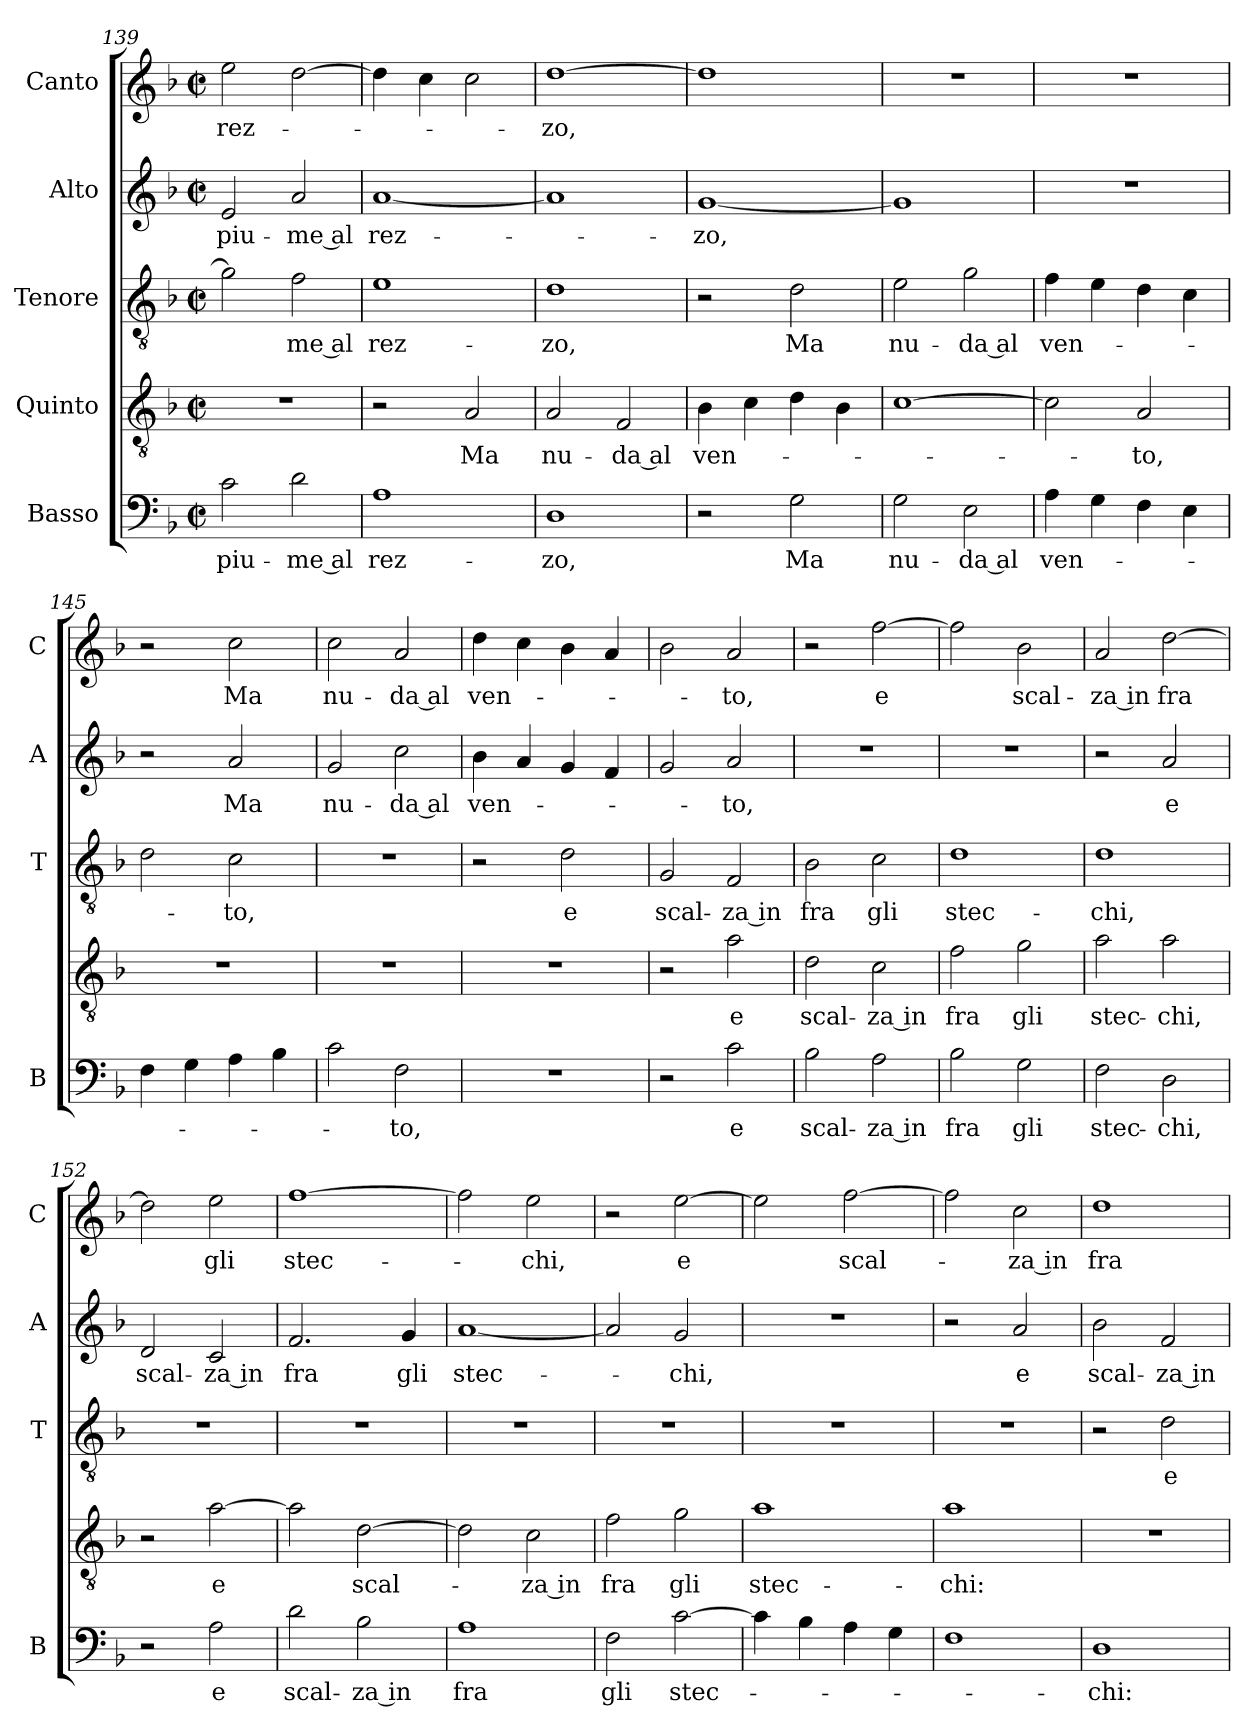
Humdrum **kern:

**kern	**text	**kern	**text	**kern	**text	**kern	**text	**kern	**text
*part5	*part5	*part4	*part4	*part3	*part3	*part2	*part2	*part1	*part1
*staff5	*staff5	*staff4	*staff4	*staff3	*staff3	*staff2	*staff2	*staff1	*staff1
*I"Basso	*	*I"Quinto	*	*I"Tenore	*	*I"Alto	*	*I"Canto	*
*I'B	*	*	*	*I'T	*	*I'A	*	*I'C	*
*clefF4	*	*clefGv2	*	*clefGv2	*	*clefG2	*	*clefG2	*
*k[b-]	*	*k[b-]	*	*k[b-]	*	*k[b-]	*	*k[b-]	*
*M2/2	*	*M2/2	*	*M2/2	*	*M2/2	*	*M2/2	*
*met(c|)	*	*met(c|)	*	*met(c|)	*	*met(c|)	*	*met(c|)	*
=139	=139	=139	=139	=139	=139	=139	=139	=139	=139
!	!LO:LY:b	!	!	!	!	!	!LO:LY:b	!	!LO:LY:b
2c\	piu-	1r	.	2g\]	.	2e/	piu-	2ee\	rez-
!	!LO:LY:b	!	!	!	!LO:LY:b	!	!LO:LY:b	!	!
2d\	me al	.	.	2f\	me al	2a/	me al	[2dd\	.
=140	=140	=140	=140	=140	=140	=140	=140	=140	=140
!	!LO:LY:b	!	!	!	!LO:LY:b	!	!LO:LY:b	!	!
1A	rez-	2r	.	1e	rez-	[1a	rez-	4dd\]	.
.	.	.	.	.	.	.	.	4cc\	.
!	!	!	!LO:LY:b	!	!	!	!	!	!
.	.	2A/	Ma	.	.	.	.	2cc\	.
!!LO:LB:g=z
=141	=141	=141	=141	=141	=141	=141	=141	=141	=141
!	!LO:LY:b	!	!LO:LY:b	!	!LO:LY:b	!	!	!	!LO:LY:b
1D	-zo,	2A/	nu-	1d	-zo,	1a]	.	[1dd	-zo,
!	!	!	!LO:LY:b	!	!	!	!	!	!
.	.	2F/	da al	.	.	.	.	.	.
=142	=142	=142	=142	=142	=142	=142	=142	=142	=142
!	!	!	!LO:LY:b	!	!	!	!LO:LY:b	!	!
2r	.	4B-\	ven-	2r	.	[1g	-zo,	1dd]	.
.	.	4c\	.	.	.	.	.	.	.
!	!LO:LY:b	!	!	!	!LO:LY:b	!	!	!	!
2G\	Ma	4d\	.	2d\	Ma	.	.	.	.
.	.	4B-\	.	.	.	.	.	.	.
=143	=143	=143	=143	=143	=143	=143	=143	=143	=143
!	!LO:LY:b	!	!	!	!LO:LY:b	!	!	!	!
2G\	nu-	[1c	.	2e\	nu-	1g]	.	1r	.
!	!LO:LY:b	!	!	!	!LO:LY:b	!	!	!	!
2E\	da al	.	.	2g\	da al	.	.	.	.
=144	=144	=144	=144	=144	=144	=144	=144	=144	=144
!	!LO:LY:b	!	!	!	!LO:LY:b	!	!	!	!
4A\	ven-	2c\]	.	4f\	ven-	1r	.	1r	.
4G\	.	.	.	4e\	.	.	.	.	.
!	!	!	!LO:LY:b	!	!	!	!	!	!
4F\	.	2A/	-to,	4d\	.	.	.	.	.
4E\	.	.	.	4c\	.	.	.	.	.
=145	=145	=145	=145	=145	=145	=145	=145	=145	=145
4F\	.	1r	.	2d\	.	2r	.	2r	.
4G\	.	.	.	.	.	.	.	.	.
!	!	!	!	!	!LO:LY:b	!	!LO:LY:b	!	!LO:LY:b
4A\	.	.	.	2c\	-to,	2a/	Ma	2cc\	Ma
4B-\	.	.	.	.	.	.	.	.	.
=146	=146	=146	=146	=146	=146	=146	=146	=146	=146
!	!	!	!	!	!	!	!LO:LY:b	!	!LO:LY:b
2c\	.	1r	.	1r	.	2g/	nu-	2cc\	nu-
!	!LO:LY:b	!	!	!	!	!	!LO:LY:b	!	!LO:LY:b
2F\	-to,	.	.	.	.	2cc\	da al	2a/	da al
=147	=147	=147	=147	=147	=147	=147	=147	=147	=147
!	!	!	!	!	!	!	!LO:LY:b	!	!LO:LY:b
1r	.	1r	.	2r	.	4b-\	ven-	4dd\	ven-
.	.	.	.	.	.	4a/	.	4cc\	.
!	!	!	!	!	!LO:LY:b	!	!	!	!
.	.	.	.	2d\	e	4g/	.	4b-\	.
.	.	.	.	.	.	4f/	.	4a/	.
=148	=148	=148	=148	=148	=148	=148	=148	=148	=148
!	!	!	!	!	!LO:LY:b	!	!	!	!
2r	.	2r	.	2G/	scal-	2g/	.	2b-\	.
!	!LO:LY:b	!	!LO:LY:b	!	!LO:LY:b	!	!LO:LY:b	!	!LO:LY:b
2c\	e	2a\	e	2F/	za in	2a/	-to,	2a/	-to,
!!LO:LB:g=z
=149	=149	=149	=149	=149	=149	=149	=149	=149	=149
!	!LO:LY:b	!	!LO:LY:b	!	!LO:LY:b	!	!	!	!
2B-\	scal-	2d\	scal-	2B-\	fra	1r	.	2r	.
!	!LO:LY:b	!	!LO:LY:b	!	!LO:LY:b	!	!	!	!LO:LY:b
2A\	za in	2c\	za in	2c\	gli	.	.	[2ff\	e
=150	=150	=150	=150	=150	=150	=150	=150	=150	=150
!	!LO:LY:b	!	!LO:LY:b	!	!LO:LY:b	!	!	!	!
2B-\	fra	2f\	fra	1d	stec-	1r	.	2ff\]	.
!	!LO:LY:b	!	!LO:LY:b	!	!	!	!	!	!LO:LY:b
2G\	gli	2g\	gli	.	.	.	.	2b-\	scal-
=151	=151	=151	=151	=151	=151	=151	=151	=151	=151
!	!LO:LY:b	!	!LO:LY:b	!	!LO:LY:b	!	!	!	!LO:LY:b
2F\	stec-	2a\	stec-	1d	-chi,	2r	.	2a/	za in
!	!LO:LY:b	!	!LO:LY:b	!	!	!	!LO:LY:b	!	!LO:LY:b
2D\	-chi,	2a\	-chi,	.	.	2a/	e	[2dd\	fra
=152	=152	=152	=152	=152	=152	=152	=152	=152	=152
!	!	!	!	!	!	!	!LO:LY:b	!	!
2r	.	2r	.	1r	.	2d/	scal-	2dd\]	.
!	!LO:LY:b	!	!LO:LY:b	!	!	!	!LO:LY:b	!	!LO:LY:b
2A\	e	[2a\	e	.	.	2c/	za in	2ee\	gli
=153	=153	=153	=153	=153	=153	=153	=153	=153	=153
!	!LO:LY:b	!	!	!	!	!	!LO:LY:b	!	!LO:LY:b
2d\	scal-	2a\]	.	1r	.	2.f/	fra	[1ff	stec-
!	!LO:LY:b	!	!LO:LY:b	!	!	!	!	!	!
2B-\	za in	[2d\	scal-	.	.	.	.	.	.
!	!	!	!	!	!	!	!LO:LY:b	!	!
.	.	.	.	.	.	4g/	gli	.	.
=154	=154	=154	=154	=154	=154	=154	=154	=154	=154
!	!LO:LY:b	!	!	!	!	!	!LO:LY:b	!	!
1A	fra	2d\]	.	1r	.	[1a	stec-	2ff\]	.
!	!	!	!LO:LY:b	!	!	!	!	!	!LO:LY:b
.	.	2c\	za in	.	.	.	.	2ee\	-chi,
=155	=155	=155	=155	=155	=155	=155	=155	=155	=155
!	!LO:LY:b	!	!LO:LY:b	!	!	!	!	!	!
2F\	gli	2f\	fra	1r	.	2a/]	.	2r	.
!	!LO:LY:b	!	!LO:LY:b	!	!	!	!LO:LY:b	!	!LO:LY:b
[2c\	stec-	2g\	gli	.	.	2g/	-chi,	[2ee\	e
=156	=156	=156	=156	=156	=156	=156	=156	=156	=156
!	!	!	!LO:LY:b	!	!	!	!	!	!
4c\]	.	1a	stec-	1r	.	1r	.	2ee\]	.
4B-\	.	.	.	.	.	.	.	.	.
!	!	!	!	!	!	!	!	!	!LO:LY:b
4A\	.	.	.	.	.	.	.	[2ff\	scal-
4G\	.	.	.	.	.	.	.	.	.
!!LO:PB:g=z
=157	=157	=157	=157	=157	=157	=157	=157	=157	=157
!	!	!	!LO:LY:b	!	!	!	!	!	!
1F	.	1a	-chi:	1r	.	2r	.	2ff\]	.
!	!	!	!	!	!	!	!LO:LY:b	!	!LO:LY:b
.	.	.	.	.	.	2a/	e	2cc\	za in
=158	=158	=158	=158	=158	=158	=158	=158	=158	=158
!	!LO:LY:b	!	!	!	!	!	!LO:LY:b	!	!LO:LY:b
1D	-chi:	1r	.	2r	.	2b-\	scal-	1dd	fra
!	!	!	!	!	!LO:LY:b	!	!LO:LY:b	!	!
.	.	.	.	2d\	e	2f/	za in	.	.
=	=	=	=	=	=	=	=	=	=
*-	*-	*-	*-	*-	*-	*-	*-	*-	*-
